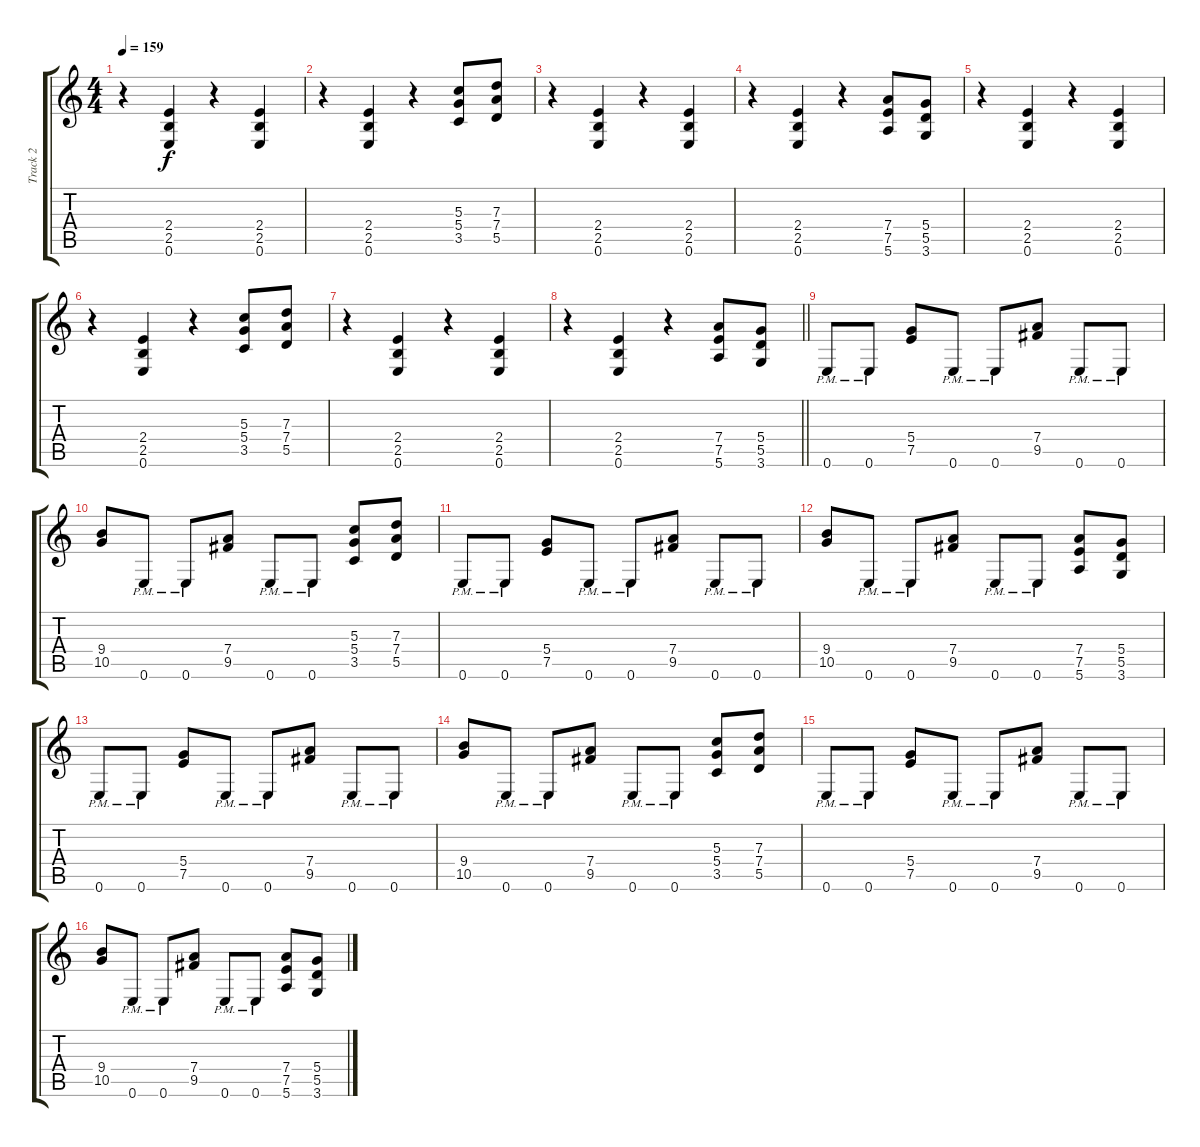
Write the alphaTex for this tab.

\track ("Track 2" "Track 2") {instrument distortionguitar}
\staff {score tabs}
\tuning (E4 B3 G3 D3 A2 E2) {hide}
\ts (4 4)
\tempo 159
\clef g2
\ks c
r.4{dy f instrument distortionguitar} (2.4 2.5 0.6).4 r.4 (2.4 2.5 0.6).4 |
r.4 (2.4 2.5 0.6).4 r.4 (5.3 5.4 3.5).8 (7.3 7.4 5.5).8 |
r.4 (2.4 2.5 0.6).4 r.4 (2.4 2.5 0.6).4 |
r.4 (2.4 2.5 0.6).4 r.4 (7.4 7.5 5.6).8 (5.4 5.5 3.6).8 |
r.4 (2.4 2.5 0.6).4 r.4 (2.4 2.5 0.6).4 |
r.4 (2.4 2.5 0.6).4 r.4 (5.3 5.4 3.5).8 (7.3 7.4 5.5).8 |
r.4 (2.4 2.5 0.6).4 r.4 (2.4 2.5 0.6).4 |
\barLineRight lightlight
r.4 (2.4 2.5 0.6).4 r.4 (7.4 7.5 5.6).8 (5.4 5.5 3.6).8 |
0.6{pm}.8{balance 8} 0.6{pm}.8 (5.4 7.5).8 0.6{pm}.8 0.6{pm}.8 (7.4 9.5).8 0.6{pm}.8 0.6{pm}.8 |
(9.4 10.5).8 0.6{pm}.8 0.6{pm}.8 (7.4 9.5).8 0.6{pm}.8 0.6{pm}.8 (5.3 5.4 3.5).8 (7.3 7.4 5.5).8 |
0.6{pm}.8 0.6{pm}.8 (5.4 7.5).8 0.6{pm}.8 0.6{pm}.8 (7.4 9.5).8 0.6{pm}.8 0.6{pm}.8 |
(9.4 10.5).8 0.6{pm}.8 0.6{pm}.8 (7.4 9.5).8 0.6{pm}.8 0.6{pm}.8 (7.4 7.5 5.6).8 (5.4 5.5 3.6).8 |
0.6{pm}.8 0.6{pm}.8 (5.4 7.5).8 0.6{pm}.8 0.6{pm}.8 (7.4 9.5).8 0.6{pm}.8 0.6{pm}.8 |
(9.4 10.5).8 0.6{pm}.8 0.6{pm}.8 (7.4 9.5).8 0.6{pm}.8 0.6{pm}.8 (5.3 5.4 3.5).8 (7.3 7.4 5.5).8 |
0.6{pm}.8 0.6{pm}.8 (5.4 7.5).8 0.6{pm}.8 0.6{pm}.8 (7.4 9.5).8 0.6{pm}.8 0.6{pm}.8 |
(9.4 10.5).8 0.6{pm}.8 0.6{pm}.8 (7.4 9.5).8 0.6{pm}.8 0.6{pm}.8 (7.4 7.5 5.6).8 (5.4 5.5 3.6).8
